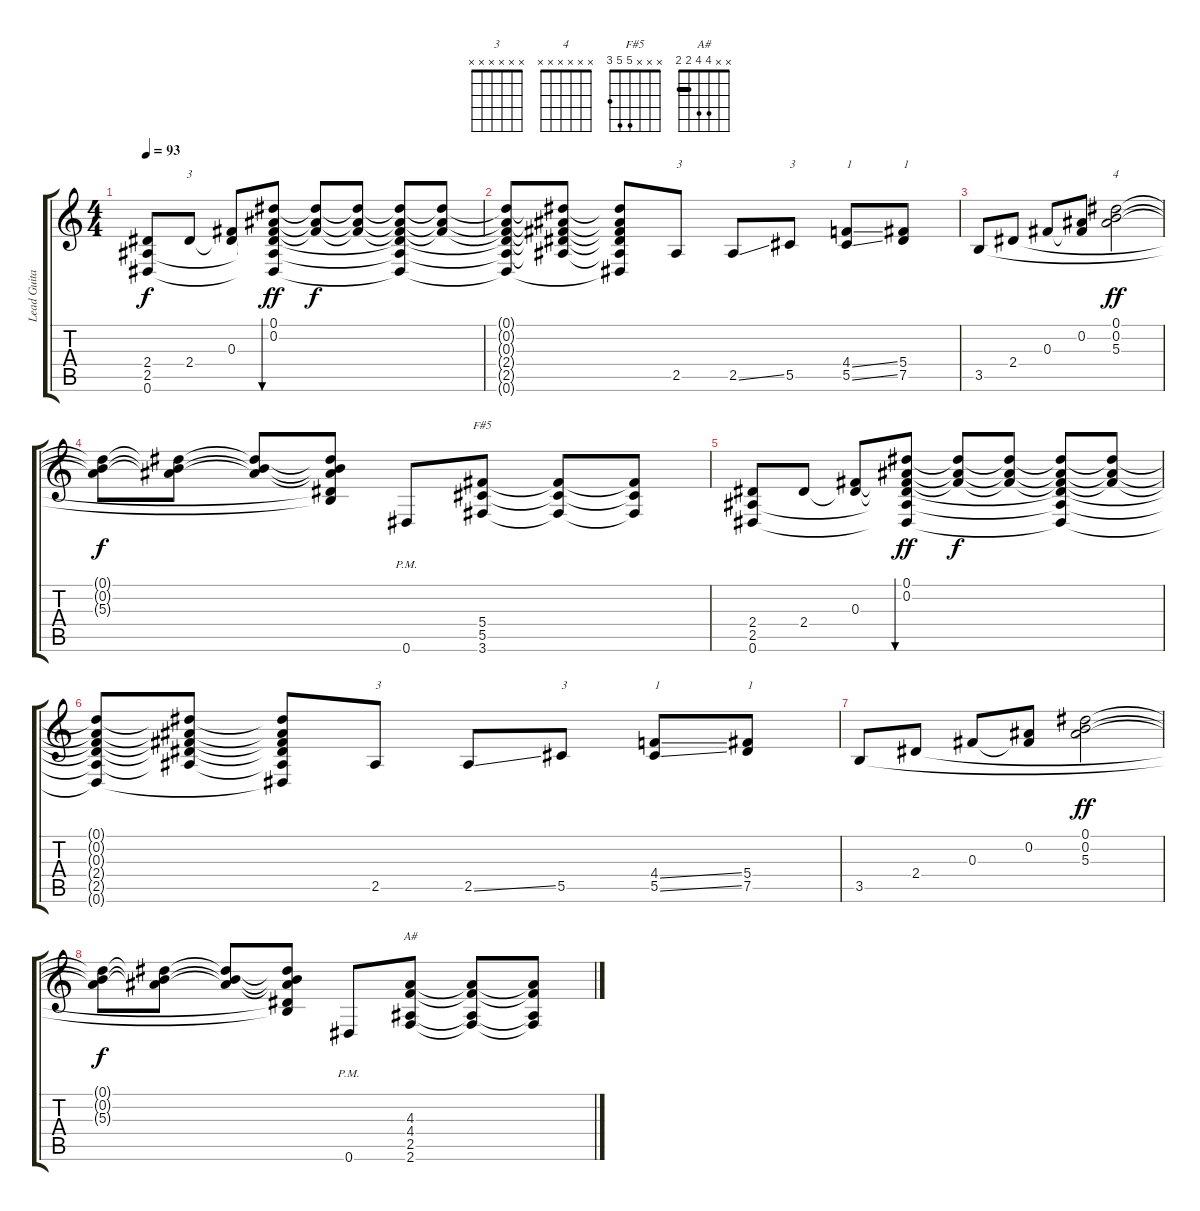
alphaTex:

\track ("Lead Guitar" "Lead Guita") {instrument acousticguitarnylon}
\staff {score tabs}
\tuning (Eb4 Bb3 Gb3 Db3 Ab2 Eb2) {hide}
\chord ("3" x x x x x x)
\chord ("4" x x x x x x)
\chord ("F#5" x x x 5 5 3)
\chord ("A#" x x 4 4 2 2) {barre 2}
\ts (4 4)
\tempo 93
\clef g2
\ks c
(2.4 2.5 0.6).8{dy f} 2.4.8{ch "3"} (0.3 2.4{t}).8 (0.1 0.2 0.3{t} 2.4{t} 2.5{t} 0.6{t}).8{bu 30 dy ff} (0.1{t} 0.2{t} 0.3{t}).8{dy f} (0.1{t} 0.2{t} 0.3{t}).8 (0.1{t} 0.2{t} 0.3{t} 2.4{t} 2.5{t} 0.6{t}).8 (0.1{t} 0.2{t} 0.3{t}).8 |
(0.1{t} 0.2{t} 0.3{t} 2.4{t} 2.5{t} 0.6{t}).8 (0.1{t} 0.2{t} 0.3{t} 2.4{t} 2.5{t}).8 (0.1{t} 0.2{t} 0.3{t} 2.4{t} 2.5{t} 0.6{t}).8 2.5.8{txt "3"} 2.5{ss}.8 5.5.8{txt "3"} (4.4{ss} 5.5{ss}).8{txt "1"} (5.4 7.5).8{txt "1"} |
3.5.8 2.4.8 0.3.8 (0.2 0.3{t}).8 (0.1 0.2 5.3).2{ch "4" dy ff} |
(0.1{t} 0.2{t} 5.3{t}).8{dy f} (0.1{t} 0.2{t} 5.3{t}).8 (0.1{t} 0.2{t} 5.3{t}).8 (0.1{t} 0.2{t} 5.3{t} 2.4{t} 3.5{t}).8 0.6{pm}.8 (5.4 5.5 3.6).8{ch "F#5"} (5.4{t} 5.5{t} 3.6{t}).8 (5.4{t} 5.5{t} 3.6{t}).8 |
(2.4 2.5 0.6).8 2.4.8 (0.3 2.4{t}).8 (0.1 0.2 0.3{t} 2.4{t} 2.5{t} 0.6{t}).8{bu 30 dy ff} (0.1{t} 0.2{t} 0.3{t}).8{dy f} (0.1{t} 0.2{t} 0.3{t}).8 (0.1{t} 0.2{t} 0.3{t} 2.4{t} 2.5{t} 0.6{t}).8 (0.1{t} 0.2{t} 0.3{t}).8 |
(0.1{t} 0.2{t} 0.3{t} 2.4{t} 2.5{t} 0.6{t}).8 (0.1{t} 0.2{t} 0.3{t} 2.4{t} 2.5{t}).8 (0.1{t} 0.2{t} 0.3{t} 2.4{t} 2.5{t} 0.6{t}).8 2.5.8{txt "3"} 2.5{ss}.8 5.5.8{txt "3"} (4.4{ss} 5.5{ss}).8{txt "1"} (5.4 7.5).8{txt "1"} |
3.5.8 2.4.8 0.3.8 (0.2 0.3{t}).8 (0.1 0.2 5.3).2{dy ff} |
(0.1{t} 0.2{t} 5.3{t}).8{dy f} (0.1{t} 0.2{t} 5.3{t}).8 (0.1{t} 0.2{t} 5.3{t}).8 (0.1{t} 0.2{t} 5.3{t} 2.4{t} 3.5{t}).8 0.6{pm}.8 (4.3 4.4 2.5 2.6).8{ch "A#"} (4.3{t} 4.4{t} 2.5{t} 2.6{t}).8 (4.3{t} 4.4{t} 2.5{t} 2.6{t}).8
